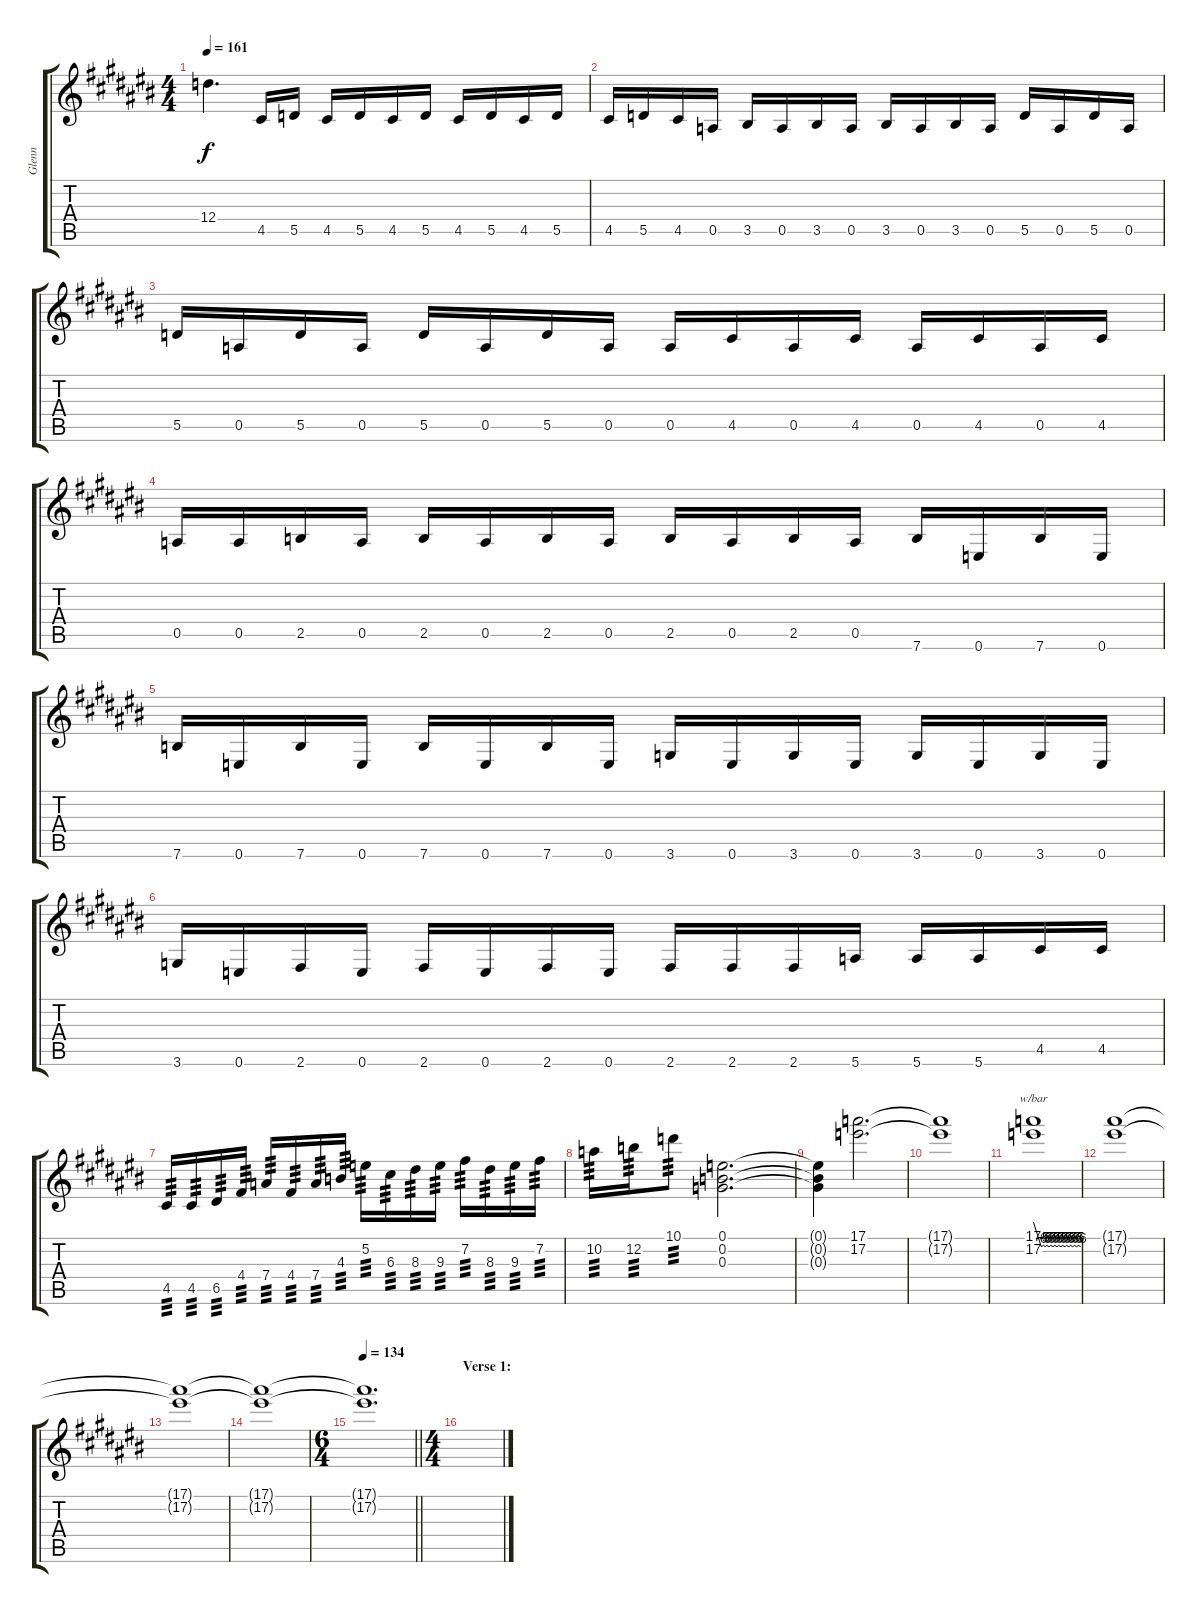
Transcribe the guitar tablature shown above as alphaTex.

\track ("Glenn" "Glenn") {instrument overdrivenguitar}
\staff {score tabs}
\tuning (E4 B3 G3 D3 A2 E2) {hide}
\ts (4 4)
\tempo 161
\clef g2
\ks c#
12.4{t}.4{d dy f} 4.5.16 5.5.16 4.5.16 5.5.16 4.5.16 5.5.16 4.5.16 5.5.16 4.5.16 5.5.16 |
4.5.16 5.5.16 4.5.16 0.5.16 3.5.16 0.5.16 3.5.16 0.5.16 3.5.16 0.5.16 3.5.16 0.5.16 5.5.16 0.5.16 5.5.16 0.5.16 |
5.5.16 0.5.16 5.5.16 0.5.16 5.5.16 0.5.16 5.5.16 0.5.16 0.5.16 4.5.16 0.5.16 4.5.16 0.5.16 4.5.16 0.5.16 4.5.16 |
0.5.16 0.5.16 2.5.16 0.5.16 2.5.16 0.5.16 2.5.16 0.5.16 2.5.16 0.5.16 2.5.16 0.5.16 7.6.16 0.6.16 7.6.16 0.6.16 |
7.6.16 0.6.16 7.6.16 0.6.16 7.6.16 0.6.16 7.6.16 0.6.16 3.6.16 0.6.16 3.6.16 0.6.16 3.6.16 0.6.16 3.6.16 0.6.16 |
3.6.16 0.6.16 2.6.16 0.6.16 2.6.16 0.6.16 2.6.16 0.6.16 2.6.16 2.6.16 2.6.16 5.6.16 5.6.16 5.6.16 4.5.16 4.5.16 |
4.5.16{tp 3} 4.5.16{tp 3} 6.5.16{tp 3} 4.4.16{tp 3} 7.4.16{tp 3} 4.4.16{tp 3} 7.4.16{tp 3} 4.3.16{tp 3} 5.2.16{tp 3} 6.3.16{tp 3} 8.3.16{tp 3} 9.3.16{tp 3} 7.2.16{tp 3} 8.3.16{tp 3} 9.3.16{tp 3} 7.2.16{tp 3} |
10.2.16{tp 3} 12.2.16{tp 3} 10.1.8{tp 3} (0.1 0.2 0.3).2{d} |
(0.1{t} 0.2{t} 0.3{t}).4 (17.1 17.2).2{d} |
(17.1{t} 17.2{t}).1 |
(17.1 17.2).1{tbe (custom default 0 0 10 -24 13 -20 15 -24 17 -20 20 -24 22 -20 25 -24 27 -20 30 -24 32 -20 35 -24 37 -20 40 -24 42 -20 45 -24 47 -20 50 -24 52 -20 55 -24 57 -20 60 -24)} |
(17.1{t} 17.2{t}).1 |
(17.1{t} 17.2{t}).1 |
(17.1{t} 17.2{t}).1 |
\ts (6 4)
\tempo 134
\barLineRight lightlight
(17.1{t} 17.2{t}).1{d} |
\ts (4 4)
\section ("" "Verse 1:")
